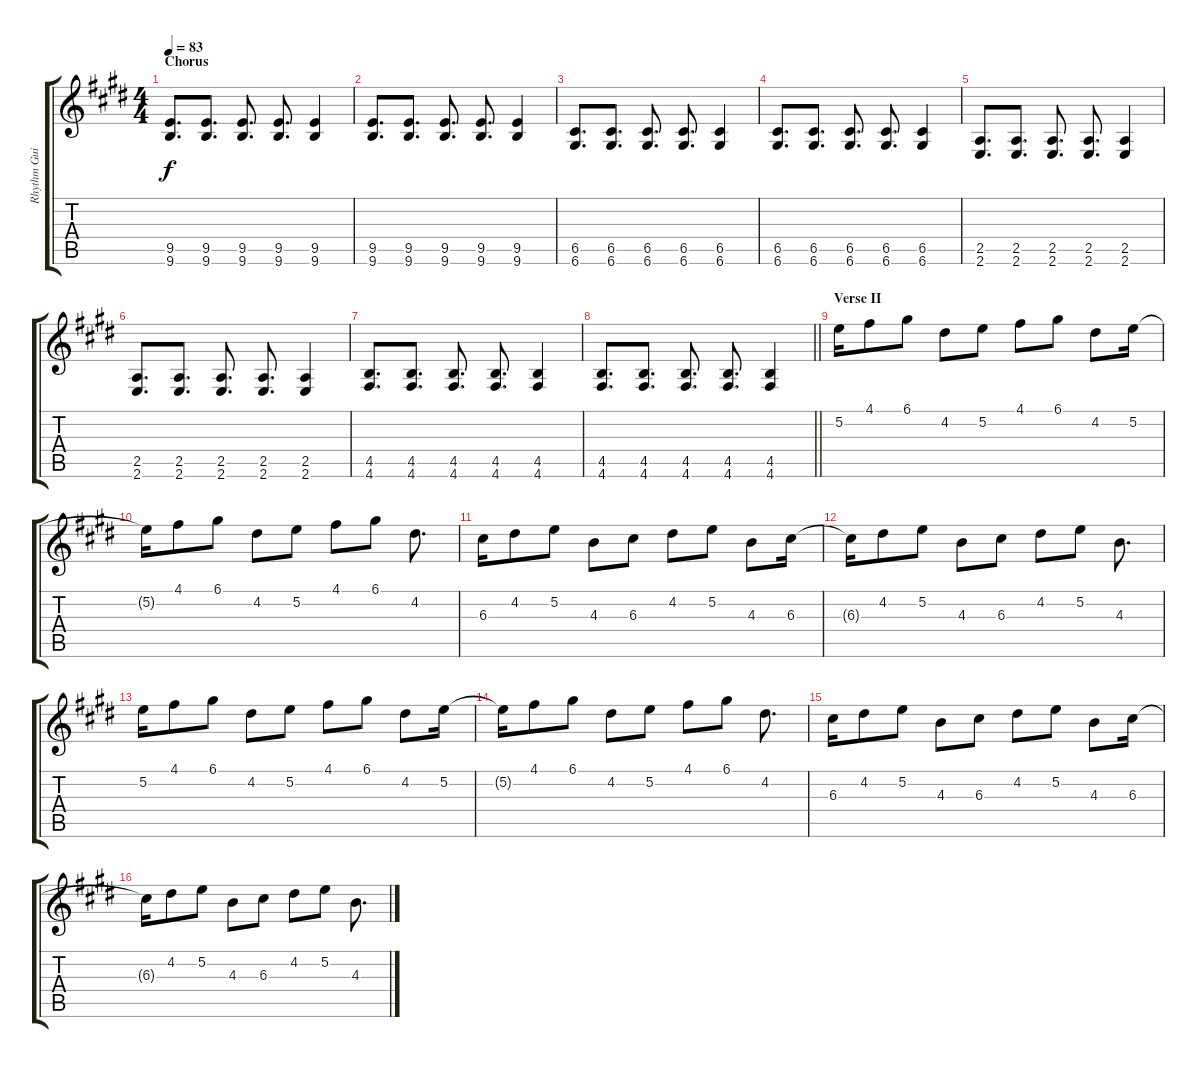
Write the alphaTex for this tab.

\track ("Rhythm Guitar I" "Rhythm Gui") {instrument electricguitarmuted}
\staff {score tabs}
\tuning (D4 B3 G3 D3 G2 D2) {hide}
\ts (4 4)
\section ("" "Chorus")
\tempo 83
\clef g2
\ks e
(9.5 9.6).8{d dy f volume 8 instrument overdrivenguitar} (9.5 9.6).8{d} (9.5 9.6).8{d} (9.5 9.6).8{d} (9.5 9.6).4 |
(9.5 9.6).8{d} (9.5 9.6).8{d} (9.5 9.6).8{d} (9.5 9.6).8{d} (9.5 9.6).4 |
(6.5 6.6).8{d} (6.5 6.6).8{d} (6.5 6.6).8{d} (6.5 6.6).8{d} (6.5 6.6).4 |
(6.5 6.6).8{d} (6.5 6.6).8{d} (6.5 6.6).8{d} (6.5 6.6).8{d} (6.5 6.6).4 |
(2.5 2.6).8{d} (2.5 2.6).8{d} (2.5 2.6).8{d} (2.5 2.6).8{d} (2.5 2.6).4 |
(2.5 2.6).8{d} (2.5 2.6).8{d} (2.5 2.6).8{d} (2.5 2.6).8{d} (2.5 2.6).4 |
(4.5 4.6).8{d} (4.5 4.6).8{d} (4.5 4.6).8{d} (4.5 4.6).8{d} (4.5 4.6).4 |
\barLineRight lightlight
(4.5 4.6).8{d} (4.5 4.6).8{d} (4.5 4.6).8{d} (4.5 4.6).8{d} (4.5 4.6).4 |
\section ("" "Verse II")
5.2.16 4.1.8 6.1.8 4.2.8 5.2.8 4.1.8 6.1.8 4.2.8 5.2.16 |
5.2{t}.16 4.1.8 6.1.8 4.2.8 5.2.8 4.1.8 6.1.8 4.2.8{d} |
6.3.16 4.2.8 5.2.8 4.3.8 6.3.8 4.2.8 5.2.8 4.3.8 6.3.16 |
6.3{t}.16 4.2.8 5.2.8 4.3.8 6.3.8 4.2.8 5.2.8 4.3.8{d} |
5.2.16 4.1.8 6.1.8 4.2.8 5.2.8 4.1.8 6.1.8 4.2.8 5.2.16 |
5.2{t}.16 4.1.8 6.1.8 4.2.8 5.2.8 4.1.8 6.1.8 4.2.8{d} |
6.3.16 4.2.8 5.2.8 4.3.8 6.3.8 4.2.8 5.2.8 4.3.8 6.3.16 |
6.3{t}.16 4.2.8 5.2.8 4.3.8 6.3.8 4.2.8 5.2.8 4.3.8{d}
